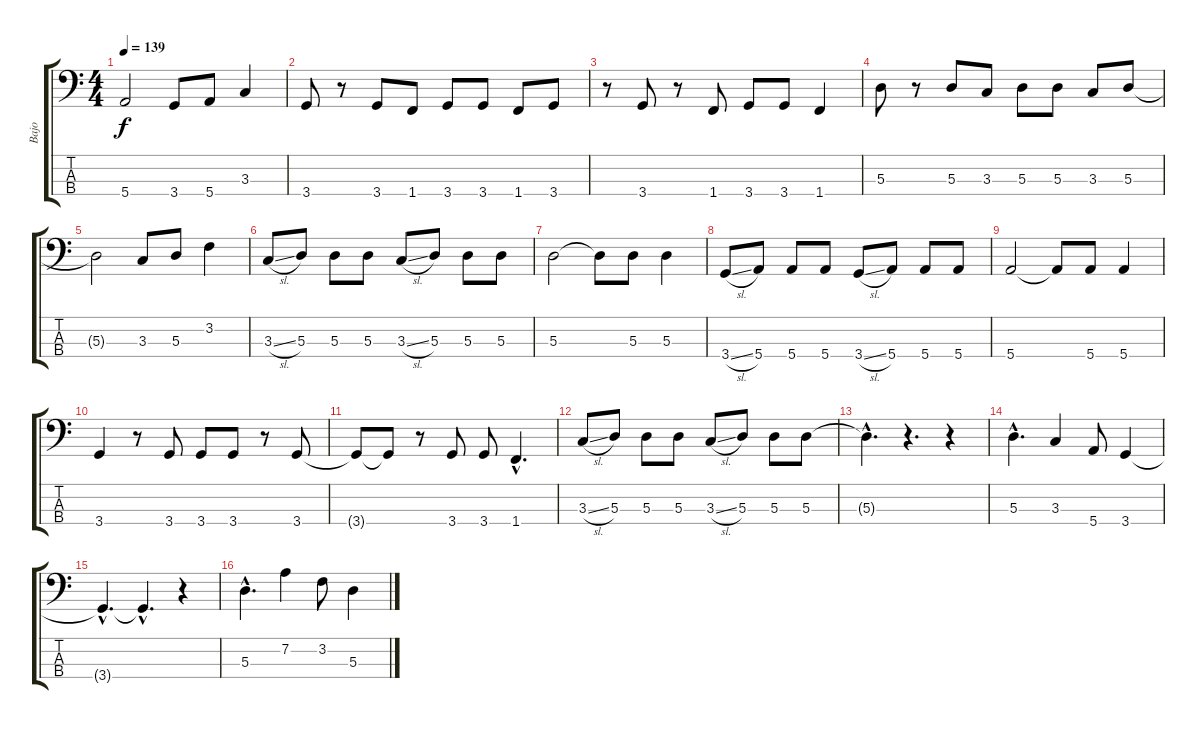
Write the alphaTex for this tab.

\track ("Bajo" "Bajo") {instrument acousticbass}
\staff {score tabs}
\tuning (G2 D2 A1 E1) {hide}
\ts (4 4)
\tempo 139
\clef f4
\ks c
5.4{t}.2{dy f} 3.4.8 5.4.8 3.3.4 |
3.4.8 r.8 3.4.8 1.4.8 3.4.8 3.4.8 1.4.8 3.4.8 |
r.8 3.4.8 r.8 1.4.8 3.4.8 3.4.8 1.4.4 |
5.3.8 r.8 5.3.8 3.3.8 5.3.8 5.3.8 3.3.8 5.3.8 |
5.3{t}.2 3.3.8 5.3.8 3.2.4 |
3.3{sl}.8 5.3.8 5.3.8 5.3.8 3.3{sl}.8 5.3.8 5.3.8 5.3.8 |
5.3.2 5.3{t}.8 5.3.8 5.3.4 |
3.4{sl}.8 5.4.8 5.4.8 5.4.8 3.4{sl}.8 5.4.8 5.4.8 5.4.8 |
5.4.2 5.4{t}.8 5.4.8 5.4.4 |
3.4.4 r.8 3.4.8 3.4.8 3.4.8 r.8 3.4.8 |
3.4{t}.8 3.4{t}.8 r.8 3.4.8 3.4.8 1.4{hac}.4{d} |
3.3{sl}.8 5.3.8 5.3.8 5.3.8 3.3{sl}.8 5.3.8 5.3.8 5.3.8 |
5.3{hac t}.4{d} r.4{d} r.4 |
5.3{hac}.4{d} 3.3.4 5.4.8 3.4.4 |
3.4{hac t}.4{d} 3.4{hac t}.4{d} r.4 |
5.3{hac}.4{d} 7.2.4 3.2.8 5.3.4
